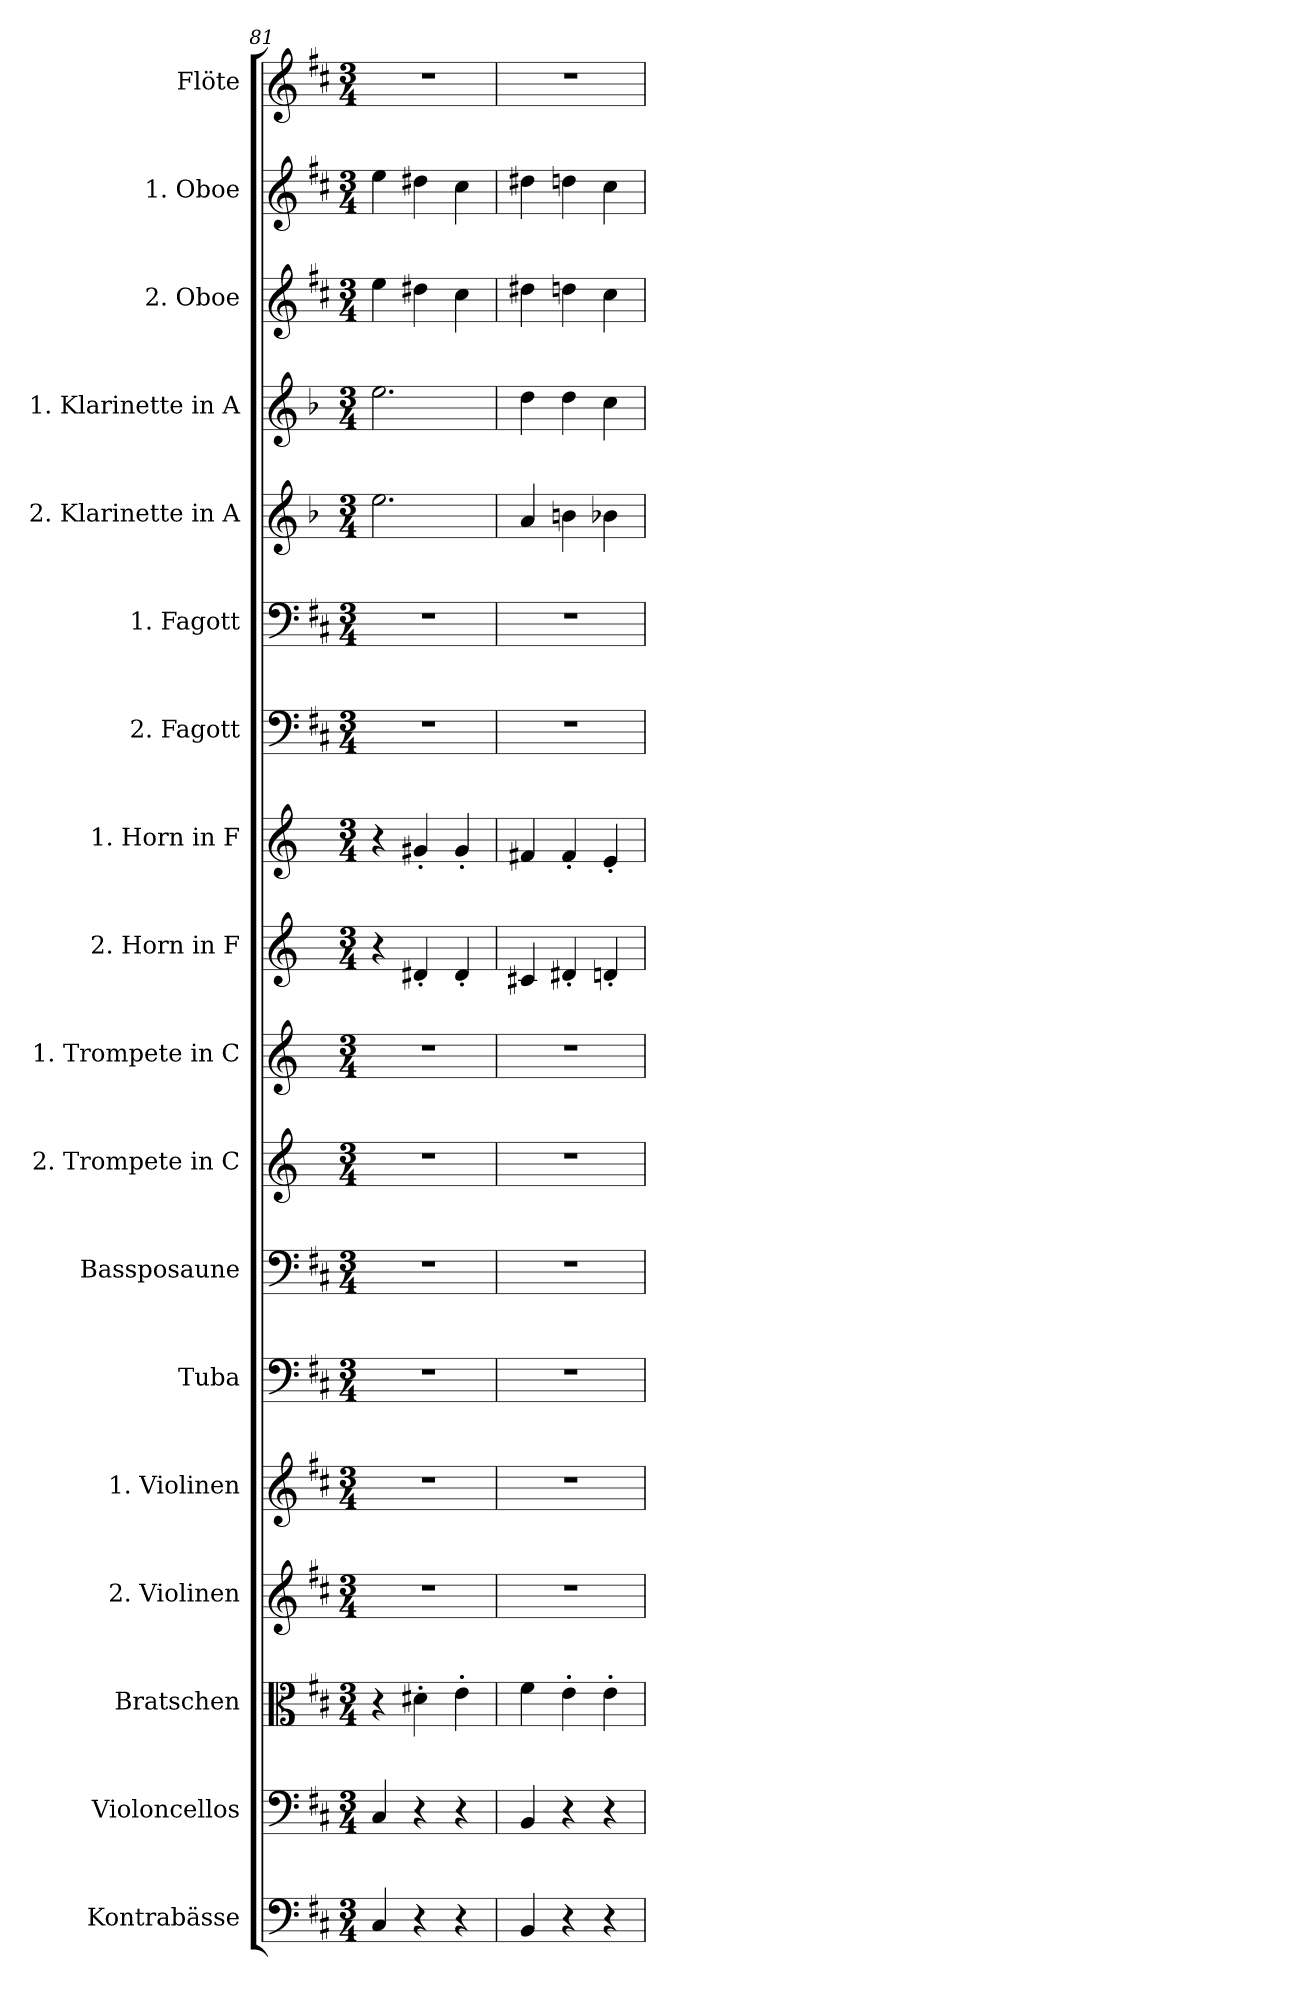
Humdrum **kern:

**kern	**kern	**kern	**kern	**kern	**kern	**kern	**kern	**kern	**kern	**kern	**kern	**kern	**kern	**kern	**kern	**kern	**kern
*part18	*part17	*part16	*part15	*part14	*part13	*part12	*part11	*part10	*part9	*part8	*part7	*part6	*part5	*part4	*part3	*part2	*part1
*staff18	*staff17	*staff16	*staff15	*staff14	*staff13	*staff12	*staff11	*staff10	*staff9	*staff8	*staff7	*staff6	*staff5	*staff4	*staff3	*staff2	*staff1
*I"Kontrabässe	*I"Violoncellos	*I"Bratschen	*I"2. Violinen	*I"1. Violinen	*I"Tuba	*I"Bassposaune	*I"2. Trompete in C	*I"1. Trompete in C	*I"2. Horn in F	*I"1. Horn in F	*I"2. Fagott	*I"1. Fagott	*I"2. Klarinette in A	*I"1. Klarinette in A	*I"2. Oboe	*I"1. Oboe	*I"Flöte
*I'Kbs.	*I'Vcs.	*I'Bran.	*I'2. Vln.	*I'1. Vln.	*I'Tba.	*I'B.psn.	*	*	*	*	*I'2. Fgt.	*I'1. Fgt.	*	*	*I'2. Ob.	*I'1. Ob.	*I'Fl.
*clefF4	*clefF4	*clefC3	*clefG2	*clefG2	*clefF4	*clefF4	*clefG2	*clefG2	*clefG2	*clefG2	*clefF4	*clefF4	*clefG2	*clefG2	*clefG2	*clefG2	*clefG2
*ITrd7c12	*	*	*	*	*	*	*	*	*ITrd4c7	*ITrd4c7	*	*	*ITrd2c3	*ITrd2c3	*	*	*
*k[f#c#]	*k[f#c#]	*k[f#c#]	*k[f#c#]	*k[f#c#]	*k[f#c#]	*k[f#c#]	*k[]	*k[]	*k[b-]	*k[b-]	*k[f#c#]	*k[f#c#]	*k[f#c#]	*k[f#c#]	*k[f#c#]	*k[f#c#]	*k[f#c#]
*M3/4	*M3/4	*M3/4	*M3/4	*M3/4	*M3/4	*M3/4	*M3/4	*M3/4	*M3/4	*M3/4	*M3/4	*M3/4	*M3/4	*M3/4	*M3/4	*M3/4	*M3/4
=81	=81	=81	=81	=81	=81	=81	=81	=81	=81	=81	=81	=81	=81	=81	=81	=81	=81
4CC#/	4C#/	4r	2.r	2.r	2.r	2.r	2.r	2.r	4r	4r	2.r	2.r	2.cc#\	2.cc#\	4ee\	4ee\	2.r
4r	4r	4d#X'\	.	.	.	.	.	.	4G#X'/	4c#X'/	.	.	.	.	4dd#X\	4dd#X\	.
4r	4r	4e'\	.	.	.	.	.	.	4G#'/	4c#'/	.	.	.	.	4cc#\	4cc#\	.
=82	=82	=82	=82	=82	=82	=82	=82	=82	=82	=82	=82	=82	=82	=82	=82	=82	=82
4BBB/	4BB/	4f#\	2.r	2.r	2.r	2.r	2.r	2.r	4F#X/	4Bn/	2.r	2.r	4f#/	4b\	4dd#X\	4dd#X\	2.r
4r	4r	4e'\	.	.	.	.	.	.	4G#X'/	4B'/	.	.	4g#X\	4b\	4ddn\	4ddn\	.
4r	4r	4e'\	.	.	.	.	.	.	4Gn'/	4A'/	.	.	4gn\	4a\	4cc#\	4cc#\	.
=	=	=	=	=	=	=	=	=	=	=	=	=	=	=	=	=	=
*-	*-	*-	*-	*-	*-	*-	*-	*-	*-	*-	*-	*-	*-	*-	*-	*-	*-
